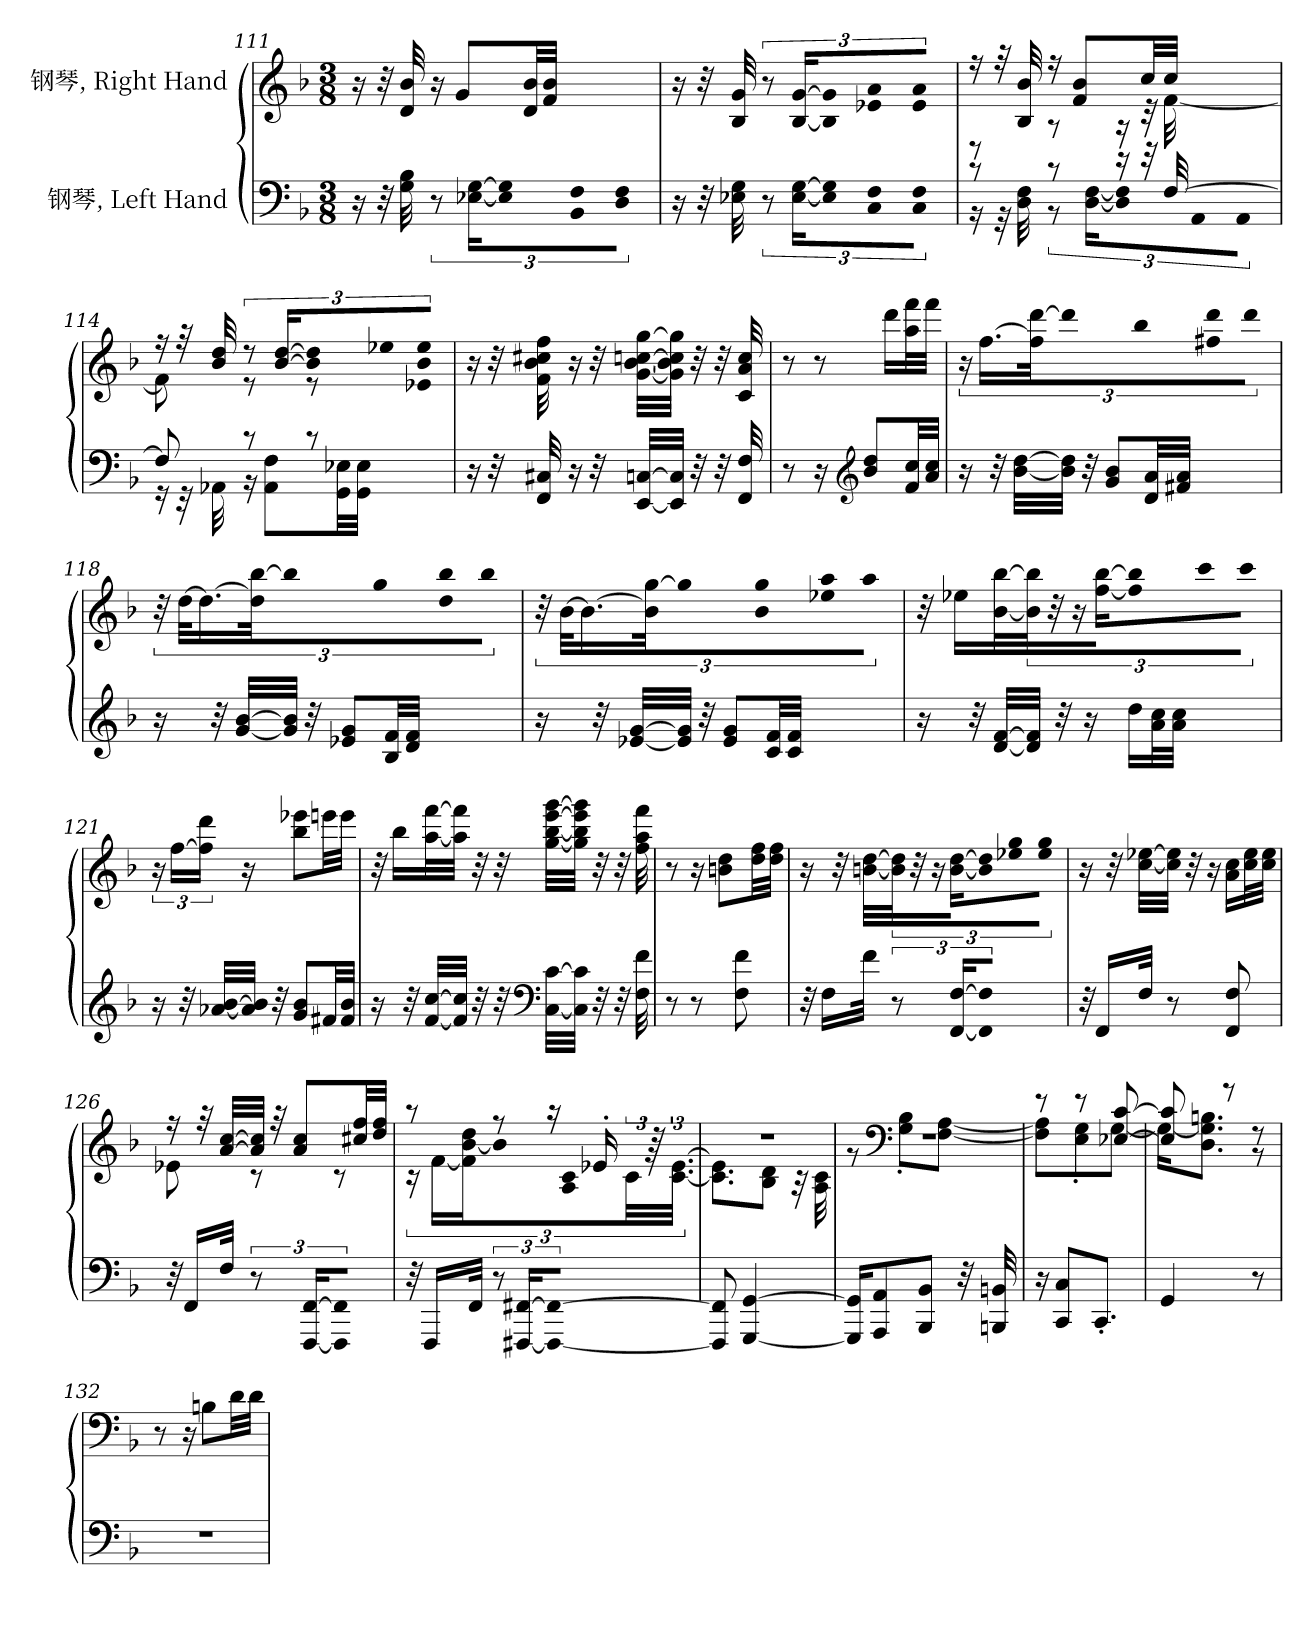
**kern	**kern
*part2	*part1
*staff2	*staff1
*I"钢琴, Left Hand	*I"钢琴, Right Hand
*clefF4	*clefG2
*k[b-]	*k[b-]
*M3/8	*M3/8
=111	=111
16r	16r
32r	32r
*	*MM118
32G\ 32B-\	32d/ 32b-/
12r	16r
.	8g/L
[24E-X\ [24G\LL	.
16E-\] 16G\]	.
*	*MM112
32BB-\ 32F\L	32d/ 32b-/LL
*	*MM116
32D\ 32F\JJJ	32f/ 32b-/JJJ
=112	=112
16r	16r
32r	32r
*	*MM118
32E-X\ 32G\	32B-/ 32g/
12r	12r
[24E-\ [24G\LL	[24B-/ [24g/LL
16E-\] 16G\]	16B-/] 16g/]
*	*MM112
32C\ 32F\L	32e-X/ 32a/L
*	*MM116
32C\ 32F\JJJ	32e-/ 32a/JJJ
=113	=113
*^	*^
8r	16r	16r	8r
.	32r	32r	.
*	*	*MM118	*
.	32D\ 32F\	32B-/ 32b-/	.
8r	12r	16r	8r
.	.	8f/ 8b-/L	.
.	[24D\ [24F\LL	.	.
16r	16D\] 16F\]	.	16r
*	*	*MM110	*
32r	32AA\L	32cc/LL	32r
*	*	*MM112	*
[32F/	32AA\JJJ	32cc/JJJ	[32f\
!!LO:LB:g=z	!!
=114	=114	=114	=114
8F/]	16r	16r	8f\]
.	32r	32r	.
*	*	*MM116	*
.	32AA-X\	32b-/ 32dd/	.
8r	16r	12r	8r
.	8AA-\ 8F\L	.	.
.	.	[24b-/ [24dd/LL	.
8r	.	16b-/] 16dd/]	8r
*	*	*MM114	*
.	32GG\ 32E-X\LL	32ee-X/L	.
*	*	*MM112	*
.	32GG\ 32E-\JJJ	32e-X/ 32b-/ 32ee-/JJJ	.
*v	*v	*	*
*	*v	*v
=115	=115
16r	16r
32r	32r
*	*MM123
32FF/ 32C#X/	32f\ 32b-\ 32cc#X\ 32ff\
16r	16r
32r	32r
*	*MM110
[32EE/ [32Cn/LLL	[32g\ [32b-\ [32ccn\ [32gg\LLL
32EE/] 32C/]JJJ	32g\] 32b-\] 32cc\] 32gg\]JJJ
32r	32r
32r	32r
*	*MM93
32FF/ 32F/	32c/ 32a/ 32cc/
=116	=116
8r	8r
16r	8r
*clefG2	*
8b-/ 8dd/L	.
.	16ddd\LL
*	*MM110
32f/ 32cc/LL	32aa\ 32fff\L
*	*MM114
32a/ 32cc/JJJ	32fff\JJJ
!!LO:PB:g=z
=117	=117
16r	24r
.	[24.ff\LL
32r	.
[32b-\ [32dd\LLL	.
.	48ff\] [48ddd\K
32b-\] 32dd\]JJJ	16ddd\J]
32r	.
8g/ 8b-/L	8bb-\
*	*MM110
32d/ 32a/LL	32ff#X\ 32ddd\LL
*	*MM114
32f#X/ 32a/JJJ	32ddd\JJJ
=118	=118
16r	48r
.	[48dd\KLL
.	24.dd\_
32r	.
[32g/ [32b-/LLL	.
.	48dd\] [48bb-\K
32g/] 32b-/]JJJ	16bb-\J]
32r	.
8e-X/ 8g/L	8gg\
*	*MM110
32B-/ 32f/LL	32dd\ 32bb-\LL
*	*MM114
32d/ 32f/JJJ	32bb-\JJJ
=119	=119
16r	48r
.	[48b-\KLL
.	24.b-\_
32r	.
[32e-X/ [32g/LLL	.
.	48b-\] [48gg\K
32e-/] 32g/]JJJ	16gg\J]
32r	.
8e-/ 8g/L	8b-\ 8gg\
*	*MM112
32c/ 32f/LL	32ee-X\ 32aa\LL
*	*MM116
32c/ 32f/JJJ	32aa\JJJ
!!LO:LB:g=z
=120	=120
16r	32r
.	16ee-X\LL
32r	.
*	*MM108
[32d/ [32f/LLL	[32b-\ [32bb-\L
32d/] 32f/]JJJ	48b-\] 48bb-\]JJJ
.	48r
32r	.
.	24r
16r	.
.	[24ff\ [24bb-\LL
16dd\LL	16ff\] 16bb-\]
*	*MM112
32a\ 32cc\L	32ccc\L
*	*MM116
32a\ 32cc\JJJ	32ccc\JJJ
=121	=121
16r	24r
.	[24ff\LL
32r	.
.	24ff\] 24ddd\JJ
[32a-X/ [32b-/LLL	.
32a-/] 32b-/]JJJ	16r
32r	.
8g/ 8b-/L	8bb-\ 8eee-X\L
*	*MM114
32f#X/LL	32eeen\LL
*	*MM121
32f#/ 32b-/JJJ	32eee\JJJ
=122	=122
16r	32r
.	16bb-\LL
32r	.
*	*MM118
[32f/ [32cc/LLL	[32aa\ [32fff\L
32f/] 32cc/]JJJ	32aa\] 32fff\]JJJ
32r	32r
32r	32r
*clefF4	*
*	*MM108
[32C\ [32c\LLL	[32gg\ [32bb-\ [32eee\ [32ggg\LLL
32C\] 32c\]JJJ	32gg\] 32bb-\] 32eee\] 32ggg\]JJJ
*	*MM103
32r	32r
32r	32r
32F\ 32f\	32ff\ 32aa\ 32fff\
!!LO:LB:g=z
=123	=123
8r	8r
8r	16r
.	8bn\ 8dd\L
8F\ 8f\	.
*	*MM110
.	32dd\ 32ff\LL
*	*MM114
.	32dd\ 32ff\JJJ
=124	=124
32r	16r
16F\LL	.
.	32r
*	*MM116
32f\JJk	[32bn\ [32dd\LLL
12r	48b\] 48dd\]JJJ
.	48r
.	24r
[24FF/ [24F/KL	[24b\ [24dd\LL
8FF/] 8F/]J	16b\] 16dd\]
*	*MM110
.	32ee-X\ 32gg\L
*	*MM114
.	32ee-\ 32gg\JJJ
=125	=125
32r	16r
16FF/LL	.
.	32r
*	*MM116
32F/JJk	[32cc\ [32ee-X\LLL
8r	32cc\] 32ee-\]JJJ
*	*MM114
.	32r
.	16r
8FF/ 8F/	16a\ 16cc\LL
*	*MM106
.	32cc\ 32ee-\L
*	*MM112
.	32cc\ 32ee-\JJJ
=126	=126
*	*^
32r	16r	8e-X\
16FF/LL	.	.
.	32r	.
32F/JJk	[32a/ [32cc/LLL	.
12r	32a/] 32cc/]JJJ	8r
*	*MM110	*
.	32r	.
.	8a/ 8cc/L	.
[24FFF/ [24FF/KL	.	.
8FFF/] 8FF/]J	.	8r
*	*MM103	*
.	32cc#X/ 32ff/LL	.
*	*MM110	*
.	32dd/ 32ff/JJJ	.
!!LO:LB:g=z	!!
=127	=127	=127
32r	8r	24r
16FFF/LL	.	.
.	.	[24f\LL
.	.	24f\] [24b-\ 24dd\
32FF/JJk	.	.
12r	8r	16b-\J]
.	.	8A\ 8c\
[24FFF#X/ [24FF#X/KL	.	.
8FFF#/_ 8FF#/_J	16r	.
*	*MM110	*
.	16e-X'/	48c\Jkk
.	.	96r
*	*MM114	*
.	.	[48.c\ [48.e-\
=128	=128	=128
8FFF#/] 8FF#/]	4.r	8.c\] 8.e-\]L
[4GGG/ [4GG/	.	.
.	.	8B-\ 8d\J
.	.	32r
*	*MM110	*
.	.	32A\ 32c\
=129	=129	=129
16GGG/] 16GG/]KL	4.r	8r
8AAA/ 8AA/	.	.
*	*clefF4	*
.	.	8G\' 8B-\'L
8BBB-/ 8BB-/J	.	.
.	.	[8F\ [8A\J
32r	.	.
32BBBn/ 32BBn/	.	.
=130	=130	=130
16r	8r	8F\] 8A\]L
8CC/ 8C/L	.	.
.	8r	8E\' 8G\'
8.CC'/J	.	.
.	[8E-X/ [8c/	[8G\J
=131	=131	=131
4GG/	8E-/] 8c/]	16G\KL_
.	.	8.D\ 8.G\] 8.Bn\J
.	8r	.
8r	8r	8r
*	*v	*v
!!LO:LB:g=z
=132	=132
4.r	8r
.	16r
.	8Bn\L
*	*MM95
.	32d\LL
*	*MM110
.	32d\JJJ
=	=
*-	*-
